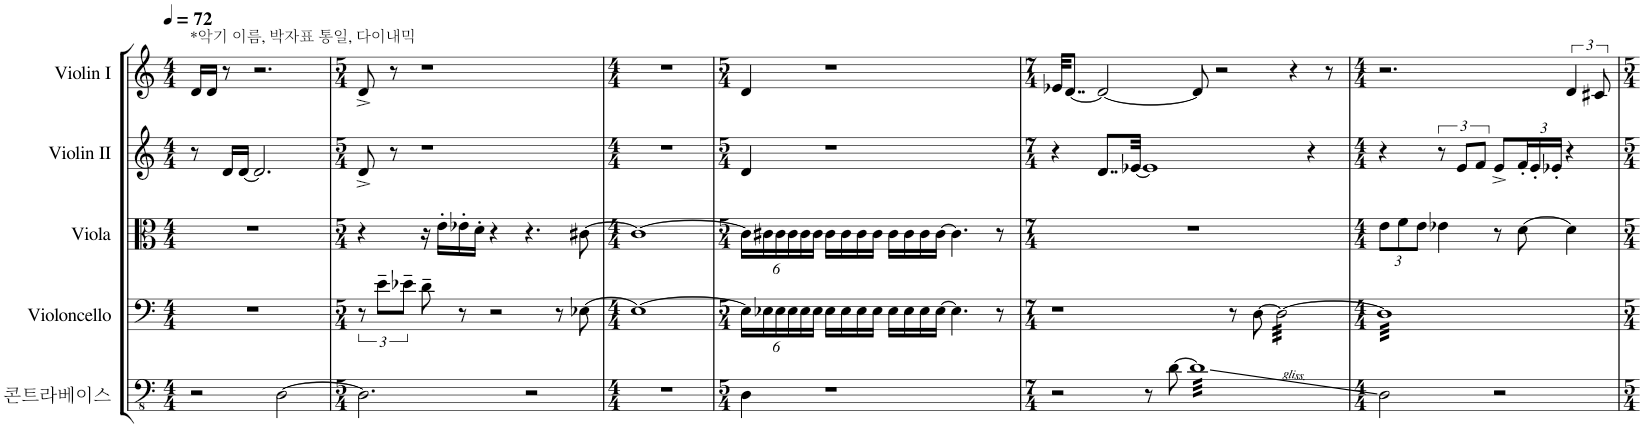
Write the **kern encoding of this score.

**kern	**kern	**kern	**kern	**kern
*part5	*part4	*part3	*part2	*part1
*staff5	*staff4	*staff3	*staff2	*staff1
*I"콘트라베이스	*I"Violoncello	*I"Viola	*I"Violin II	*I"Violin I
*	*I'Vc	*I'Vla	*I'Vln	*I'Vln
*clefFv4	*clefF4	*clefC3	*clefG2	*clefG2
*ITrd7c12	*	*	*	*
*k[]	*k[]	*k[]	*k[]	*k[]
*M4/4	*M4/4	*M4/4	*M4/4	*M4/4
*MM72	*MM72	*MM72	*MM72	*MM72
=1	=1	=1	=1	=1
!	!	!	!	!LO:TX:a:t=*악기 이름, 박자표 통일, 다이내믹
2r	1r	1r	8r	16d/LL
.	.	.	.	16d/JJ
.	.	.	16d/LL	8r
.	.	.	[16d/JJ	.
.	.	.	2.d/]	2.r
[2DD\	.	.	.	.
=2	=2	=2	=2	=2
*M5/4	*M5/4	*M5/4	*M5/4	*M5/4
2.DD\]	12r	4r	8d^/	8d^/
.	12e~\L	.	.	.
.	.	.	8r	8r
.	12e-X~\J	.	.	.
.	8d~\	16r	1r	1r
.	.	16e'\LL	.	.
.	8r	16e-X'\	.	.
.	.	16d'\JJ	.	.
.	2r	4r	.	.
2r	.	4.r	.	.
.	8r	.	.	.
.	[8E-X\	[8c#X\	.	.
=3	=3	=3	=3	=3
*M4/4	*M4/4	*M4/4	*M4/4	*M4/4
1r	1E-_	1c#_	1r	1r
=4	=4	=4	=4	=4
*M5/4	*M5/4	*M5/4	*M5/4	*M5/4
*	*Xbrackettup	*Xbrackettup	*	*
4DD\	24E-\LL]	24c#\LL]	4d/	4d/
.	24E-X\	24c#X\	.	.
.	24E-\	24c#\	.	.
.	24E-\	24c#\	.	.
.	24E-\	24c#\	.	.
.	24E-\JJ	24c#\JJ	.	.
1r	16E-\LL	16c#\LL	1r	1r
.	16E-\	16c#\	.	.
.	16E-\	16c#\	.	.
.	16E-\JJ	16c#\JJ	.	.
.	16E-\LL	16c#\LL	.	.
.	16E-\	16c#\	.	.
.	16E-\	16c#\	.	.
.	[16E-\JJ	[16c#\JJ	.	.
.	4.E-\]	4.c#\]	.	.
.	8r	8r	.	.
=5	=5	=5	=5	=5
*M7/4	*M7/4	*M7/4	*M7/4	*M7/4
2r	1r	1..r	4r	32e-X/KKL
.	.	.	.	[8..d/J
.	.	.	8..d/L	2d/_
.	.	.	[32e-X/Jkk	.
8r	.	.	1e-]	.
[8D\	.	.	.	.
*tremolo	*	*	*	*
32D]LLL	.	.	.	8d/]
32D	.	.	.	.
32D	.	.	.	.
32D	.	.	.	.
32D	.	.	.	2r
32D	.	.	.	.
32D	.	.	.	.
32D	.	.	.	.
32D	8r	.	.	.
32D	.	.	.	.
32D	.	.	.	.
32D	.	.	.	.
32D	[8D\	.	.	.
32D	.	.	.	.
32D	.	.	.	.
32D	.	.	.	.
*	*tremolo	*	*	*
32D	32D\LLL	.	.	.
32D	32D\	.	.	.
32D	32D\	.	.	.
32D	32D\	.	.	.
32D	32D\	.	.	4r
32D	32D\	.	.	.
32D	32D\	.	.	.
32D	32D\	.	.	.
32D	32D\	.	4r	.
32D	32D\	.	.	.
32D	32D\	.	.	.
32D	32D\	.	.	.
32D	32D\	.	.	8r
32D	32D\	.	.	.
32D	32D\	.	.	.
32DJJJ	32D\JJJ	.	.	.
*Xtremolo	*	*	*	*
=6	=6	=6	=6	=6
*M4/4	*M4/4	*M4/4	*M4/4	*M4/4
2DD\	32D]LLL	12e\L	4r	2.r
.	32D	.	.	.
.	32D	.	.	.
.	.	12f\	.	.
.	32D	.	.	.
.	32D	.	.	.
.	32D	.	.	.
.	.	12e\J	.	.
.	32D	.	.	.
.	32D	.	.	.
.	32D	4e-X\	12r	.
.	32D	.	.	.
.	32D	.	.	.
.	.	.	12e/L	.
.	32D	.	.	.
.	32D	.	.	.
.	32D	.	.	.
.	.	.	12f/J	.
.	32D	.	.	.
.	32D	.	.	.
2r	32D	8r	8e^/L	.
.	32D	.	.	.
.	32D	.	.	.
.	32D	.	.	.
*	*	*	*Xbrackettup	*
.	32D	[8d\	24f'/L	.
.	32D	.	.	.
.	.	.	24e'/	.
.	32D	.	.	.
.	.	.	24e-X'/JJ	.
.	32D	.	.	.
.	32D	4d\]	4r	6d/
.	32D	.	.	.
.	32D	.	.	.
.	32D	.	.	.
.	32D	.	.	.
.	32D	.	.	.
.	.	.	.	12c#X/
.	32D	.	.	.
.	32DJJJ	.	.	.
*	*Xtremolo	*	*	*
=	=	=	=	=
*-	*-	*-	*-	*-
